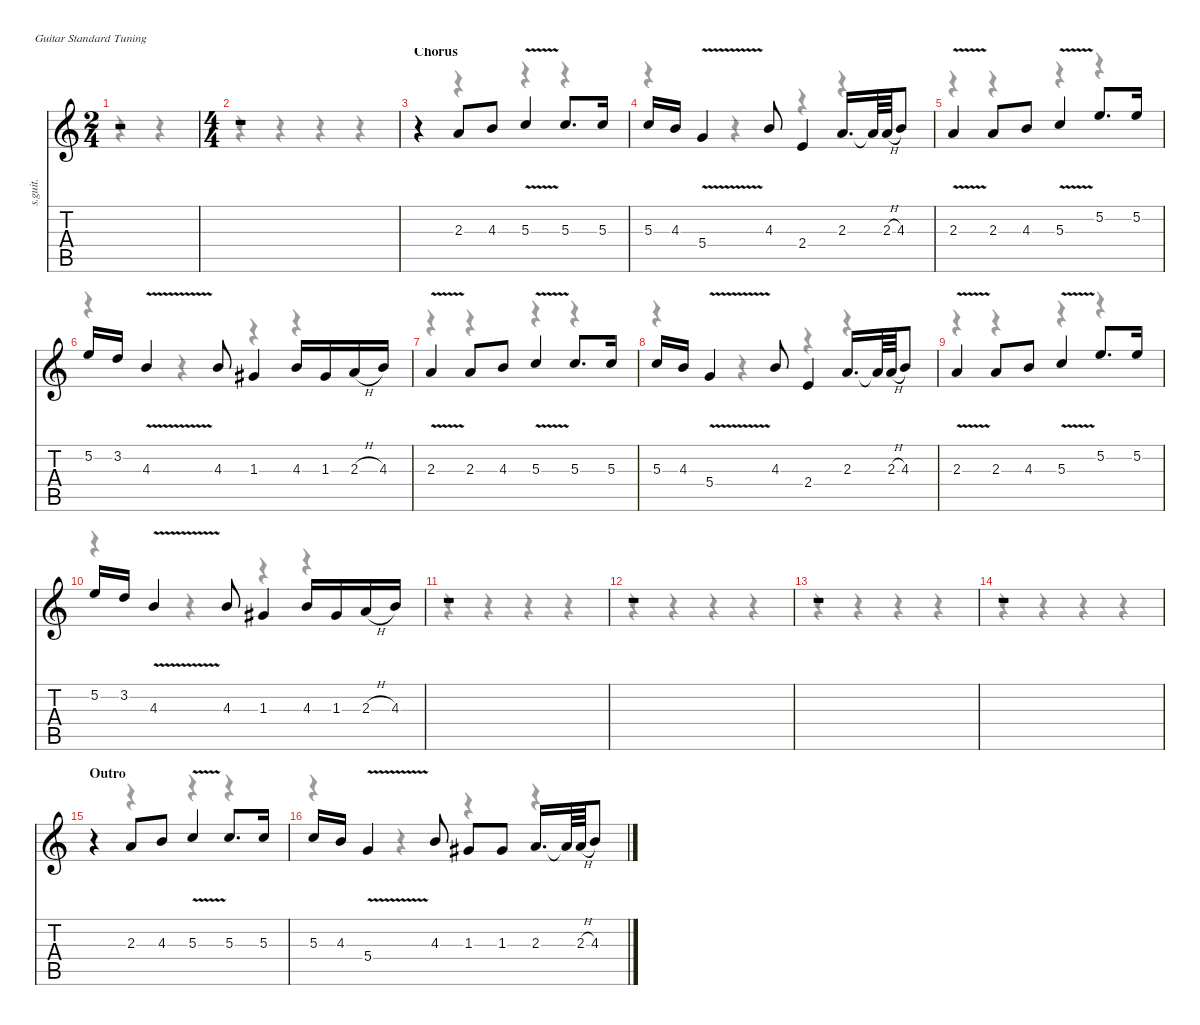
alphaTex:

\defaultSystemsLayout 4
\hideDynamics
\bracketExtendMode nobrackets
\track ("Kirk Hammett (Clean)" "s.guit.") {instrument electricguitarclean}
\staff {score tabs}
\tuning (E4 B3 G3 D3 A2 E2)
\voice
\ts (2 4)
\beaming (8 2 2 2 2)
\tempo (60 hide)
\clef g2
\ks c
r.2{dy f} |
\ts (4 4)
\beaming (8 2 2 2 2)
\tempo (69 hide)
r.1 |
\section ("" "Chorus")
r.4 2.3.8{lyrics (0 "") lyrics (1 "") lyrics (2 "") lyrics (3 "") lyrics (4 "")} 4.3.8{lyrics (0 "") lyrics (1 "") lyrics (2 "") lyrics (3 "") lyrics (4 "")} 5.3{v}.4{lyrics (0 "") lyrics (1 "") lyrics (2 "") lyrics (3 "") lyrics (4 "")} 5.3.8{d lyrics (0 "") lyrics (1 "") lyrics (2 "") lyrics (3 "") lyrics (4 "")} 5.3.16{lyrics (0 "") lyrics (1 "") lyrics (2 "") lyrics (3 "") lyrics (4 "")} |
5.3.16{lyrics (0 "") lyrics (1 "") lyrics (2 "") lyrics (3 "") lyrics (4 "")} 4.3.16{lyrics (0 "") lyrics (1 "") lyrics (2 "") lyrics (3 "") lyrics (4 "")} 5.4{v}.4{lyrics (0 "") lyrics (1 "") lyrics (2 "") lyrics (3 "") lyrics (4 "")} 4.3.8{lyrics (0 "") lyrics (1 "") lyrics (2 "") lyrics (3 "") lyrics (4 "")} 2.4.4{lyrics (0 "") lyrics (1 "") lyrics (2 "") lyrics (3 "") lyrics (4 "")} 2.3.16{d lyrics (0 "") lyrics (1 "") lyrics (2 "") lyrics (3 "") lyrics (4 "")} 2.3{t}.64{lyrics (0 "") lyrics (1 "") lyrics (2 "") lyrics (3 "") lyrics (4 "")} 2.3{h}.64{lyrics (0 "") lyrics (1 "") lyrics (2 "") lyrics (3 "") lyrics (4 "")} 4.3.8{lyrics (0 "") lyrics (1 "") lyrics (2 "") lyrics (3 "") lyrics (4 "")} |
2.3{v}.4{lyrics (0 "") lyrics (1 "") lyrics (2 "") lyrics (3 "") lyrics (4 "")} 2.3.8{lyrics (0 "") lyrics (1 "") lyrics (2 "") lyrics (3 "") lyrics (4 "")} 4.3.8{lyrics (0 "") lyrics (1 "") lyrics (2 "") lyrics (3 "") lyrics (4 "")} 5.3{v}.4{lyrics (0 "") lyrics (1 "") lyrics (2 "") lyrics (3 "") lyrics (4 "")} 5.2.8{d lyrics (0 "") lyrics (1 "") lyrics (2 "") lyrics (3 "") lyrics (4 "")} 5.2.16{lyrics (0 "") lyrics (1 "") lyrics (2 "") lyrics (3 "") lyrics (4 "")} |
5.2.16{lyrics (0 "") lyrics (1 "") lyrics (2 "") lyrics (3 "") lyrics (4 "")} 3.2.16{lyrics (0 "") lyrics (1 "") lyrics (2 "") lyrics (3 "") lyrics (4 "")} 4.3{v}.4{lyrics (0 "") lyrics (1 "") lyrics (2 "") lyrics (3 "") lyrics (4 "")} 4.3.8{lyrics (0 "") lyrics (1 "") lyrics (2 "") lyrics (3 "") lyrics (4 "")} 1.3{acc #}.4{lyrics (0 "") lyrics (1 "") lyrics (2 "") lyrics (3 "") lyrics (4 "")} 4.3.16{lyrics (0 "") lyrics (1 "") lyrics (2 "") lyrics (3 "") lyrics (4 "")} 1.3{acc #}.16{lyrics (0 "") lyrics (1 "") lyrics (2 "") lyrics (3 "") lyrics (4 "")} 2.3{h}.16{lyrics (0 "") lyrics (1 "") lyrics (2 "") lyrics (3 "") lyrics (4 "")} 4.3.16{lyrics (0 "") lyrics (1 "") lyrics (2 "") lyrics (3 "") lyrics (4 "")} |
2.3{v}.4{lyrics (0 "") lyrics (1 "") lyrics (2 "") lyrics (3 "") lyrics (4 "")} 2.3.8{lyrics (0 "") lyrics (1 "") lyrics (2 "") lyrics (3 "") lyrics (4 "")} 4.3.8{lyrics (0 "") lyrics (1 "") lyrics (2 "") lyrics (3 "") lyrics (4 "")} 5.3{v}.4{lyrics (0 "") lyrics (1 "") lyrics (2 "") lyrics (3 "") lyrics (4 "")} 5.3.8{d lyrics (0 "") lyrics (1 "") lyrics (2 "") lyrics (3 "") lyrics (4 "")} 5.3.16{lyrics (0 "") lyrics (1 "") lyrics (2 "") lyrics (3 "") lyrics (4 "")} |
5.3.16{lyrics (0 "") lyrics (1 "") lyrics (2 "") lyrics (3 "") lyrics (4 "")} 4.3.16{lyrics (0 "") lyrics (1 "") lyrics (2 "") lyrics (3 "") lyrics (4 "")} 5.4{v}.4{lyrics (0 "") lyrics (1 "") lyrics (2 "") lyrics (3 "") lyrics (4 "")} 4.3.8{lyrics (0 "") lyrics (1 "") lyrics (2 "") lyrics (3 "") lyrics (4 "")} 2.4.4{lyrics (0 "") lyrics (1 "") lyrics (2 "") lyrics (3 "") lyrics (4 "")} 2.3.16{d lyrics (0 "") lyrics (1 "") lyrics (2 "") lyrics (3 "") lyrics (4 "")} 2.3{t}.64{lyrics (0 "") lyrics (1 "") lyrics (2 "") lyrics (3 "") lyrics (4 "")} 2.3{h}.64{lyrics (0 "") lyrics (1 "") lyrics (2 "") lyrics (3 "") lyrics (4 "")} 4.3.8{lyrics (0 "") lyrics (1 "") lyrics (2 "") lyrics (3 "") lyrics (4 "")} |
2.3{v}.4{lyrics (0 "") lyrics (1 "") lyrics (2 "") lyrics (3 "") lyrics (4 "")} 2.3.8{lyrics (0 "") lyrics (1 "") lyrics (2 "") lyrics (3 "") lyrics (4 "")} 4.3.8{lyrics (0 "") lyrics (1 "") lyrics (2 "") lyrics (3 "") lyrics (4 "")} 5.3{v}.4{lyrics (0 "") lyrics (1 "") lyrics (2 "") lyrics (3 "") lyrics (4 "")} 5.2.8{d lyrics (0 "") lyrics (1 "") lyrics (2 "") lyrics (3 "") lyrics (4 "")} 5.2.16{lyrics (0 "") lyrics (1 "") lyrics (2 "") lyrics (3 "") lyrics (4 "")} |
5.2.16{lyrics (0 "") lyrics (1 "") lyrics (2 "") lyrics (3 "") lyrics (4 "")} 3.2.16{lyrics (0 "") lyrics (1 "") lyrics (2 "") lyrics (3 "") lyrics (4 "")} 4.3{v}.4{lyrics (0 "") lyrics (1 "") lyrics (2 "") lyrics (3 "") lyrics (4 "")} 4.3.8{lyrics (0 "") lyrics (1 "") lyrics (2 "") lyrics (3 "") lyrics (4 "")} 1.3{acc #}.4{lyrics (0 "") lyrics (1 "") lyrics (2 "") lyrics (3 "") lyrics (4 "")} 4.3.16{lyrics (0 "") lyrics (1 "") lyrics (2 "") lyrics (3 "") lyrics (4 "")} 1.3{acc #}.16{lyrics (0 "") lyrics (1 "") lyrics (2 "") lyrics (3 "") lyrics (4 "")} 2.3{h}.16{lyrics (0 "") lyrics (1 "") lyrics (2 "") lyrics (3 "") lyrics (4 "")} 4.3.16{lyrics (0 "") lyrics (1 "") lyrics (2 "") lyrics (3 "") lyrics (4 "")} |
r.1 |
r.1 |
r.1 |
r.1 |
\section ("" "Outro")
r.4 2.3.8{lyrics (0 "") lyrics (1 "") lyrics (2 "") lyrics (3 "") lyrics (4 "") dy ff} 4.3.8{lyrics (0 "") lyrics (1 "") lyrics (2 "") lyrics (3 "") lyrics (4 "")} 5.3{v}.4{lyrics (0 "") lyrics (1 "") lyrics (2 "") lyrics (3 "") lyrics (4 "")} 5.3.8{d lyrics (0 "") lyrics (1 "") lyrics (2 "") lyrics (3 "") lyrics (4 "")} 5.3.16{lyrics (0 "") lyrics (1 "") lyrics (2 "") lyrics (3 "") lyrics (4 "")} |
5.3.16{lyrics (0 "") lyrics (1 "") lyrics (2 "") lyrics (3 "") lyrics (4 "")} 4.3.16{lyrics (0 "") lyrics (1 "") lyrics (2 "") lyrics (3 "") lyrics (4 "")} 5.4{v}.4{lyrics (0 "") lyrics (1 "") lyrics (2 "") lyrics (3 "") lyrics (4 "")} 4.3.8{lyrics (0 "") lyrics (1 "") lyrics (2 "") lyrics (3 "") lyrics (4 "")} 1.3{acc #}.8{lyrics (0 "") lyrics (1 "") lyrics (2 "") lyrics (3 "") lyrics (4 "")} 1.3{acc #}.8{lyrics (0 "") lyrics (1 "") lyrics (2 "") lyrics (3 "") lyrics (4 "")} 2.3.16{d lyrics (0 "") lyrics (1 "") lyrics (2 "") lyrics (3 "") lyrics (4 "")} 2.3{t}.64{lyrics (0 "") lyrics (1 "") lyrics (2 "") lyrics (3 "") lyrics (4 "")} 2.3{h}.64{lyrics (0 "") lyrics (1 "") lyrics (2 "") lyrics (3 "") lyrics (4 "")} 4.3.8{lyrics (0 "") lyrics (1 "") lyrics (2 "") lyrics (3 "") lyrics (4 "")}
\voice
\clef g2
\ottava regular
\simile none
\ks c
r.4{dy f} r.4 |
r.4 r.4 r.4 r.4 |
r.4 r.4 r.4 r.4 |
r.4 r.4 r.4 r.4 |
r.4 r.4 r.4 r.4 |
r.4 r.4 r.4 r.4 |
r.4 r.4 r.4 r.4 |
r.4 r.4 r.4 r.4 |
r.4 r.4 r.4 r.4 |
r.4 r.4 r.4 r.4 |
r.4 r.4 r.4 r.4 |
r.4 r.4 r.4 r.4 |
r.4 r.4 r.4 r.4 |
r.4 r.4 r.4 r.4 |
r.4 r.4 r.4 r.4 |
r.4 r.4 r.4 r.4
